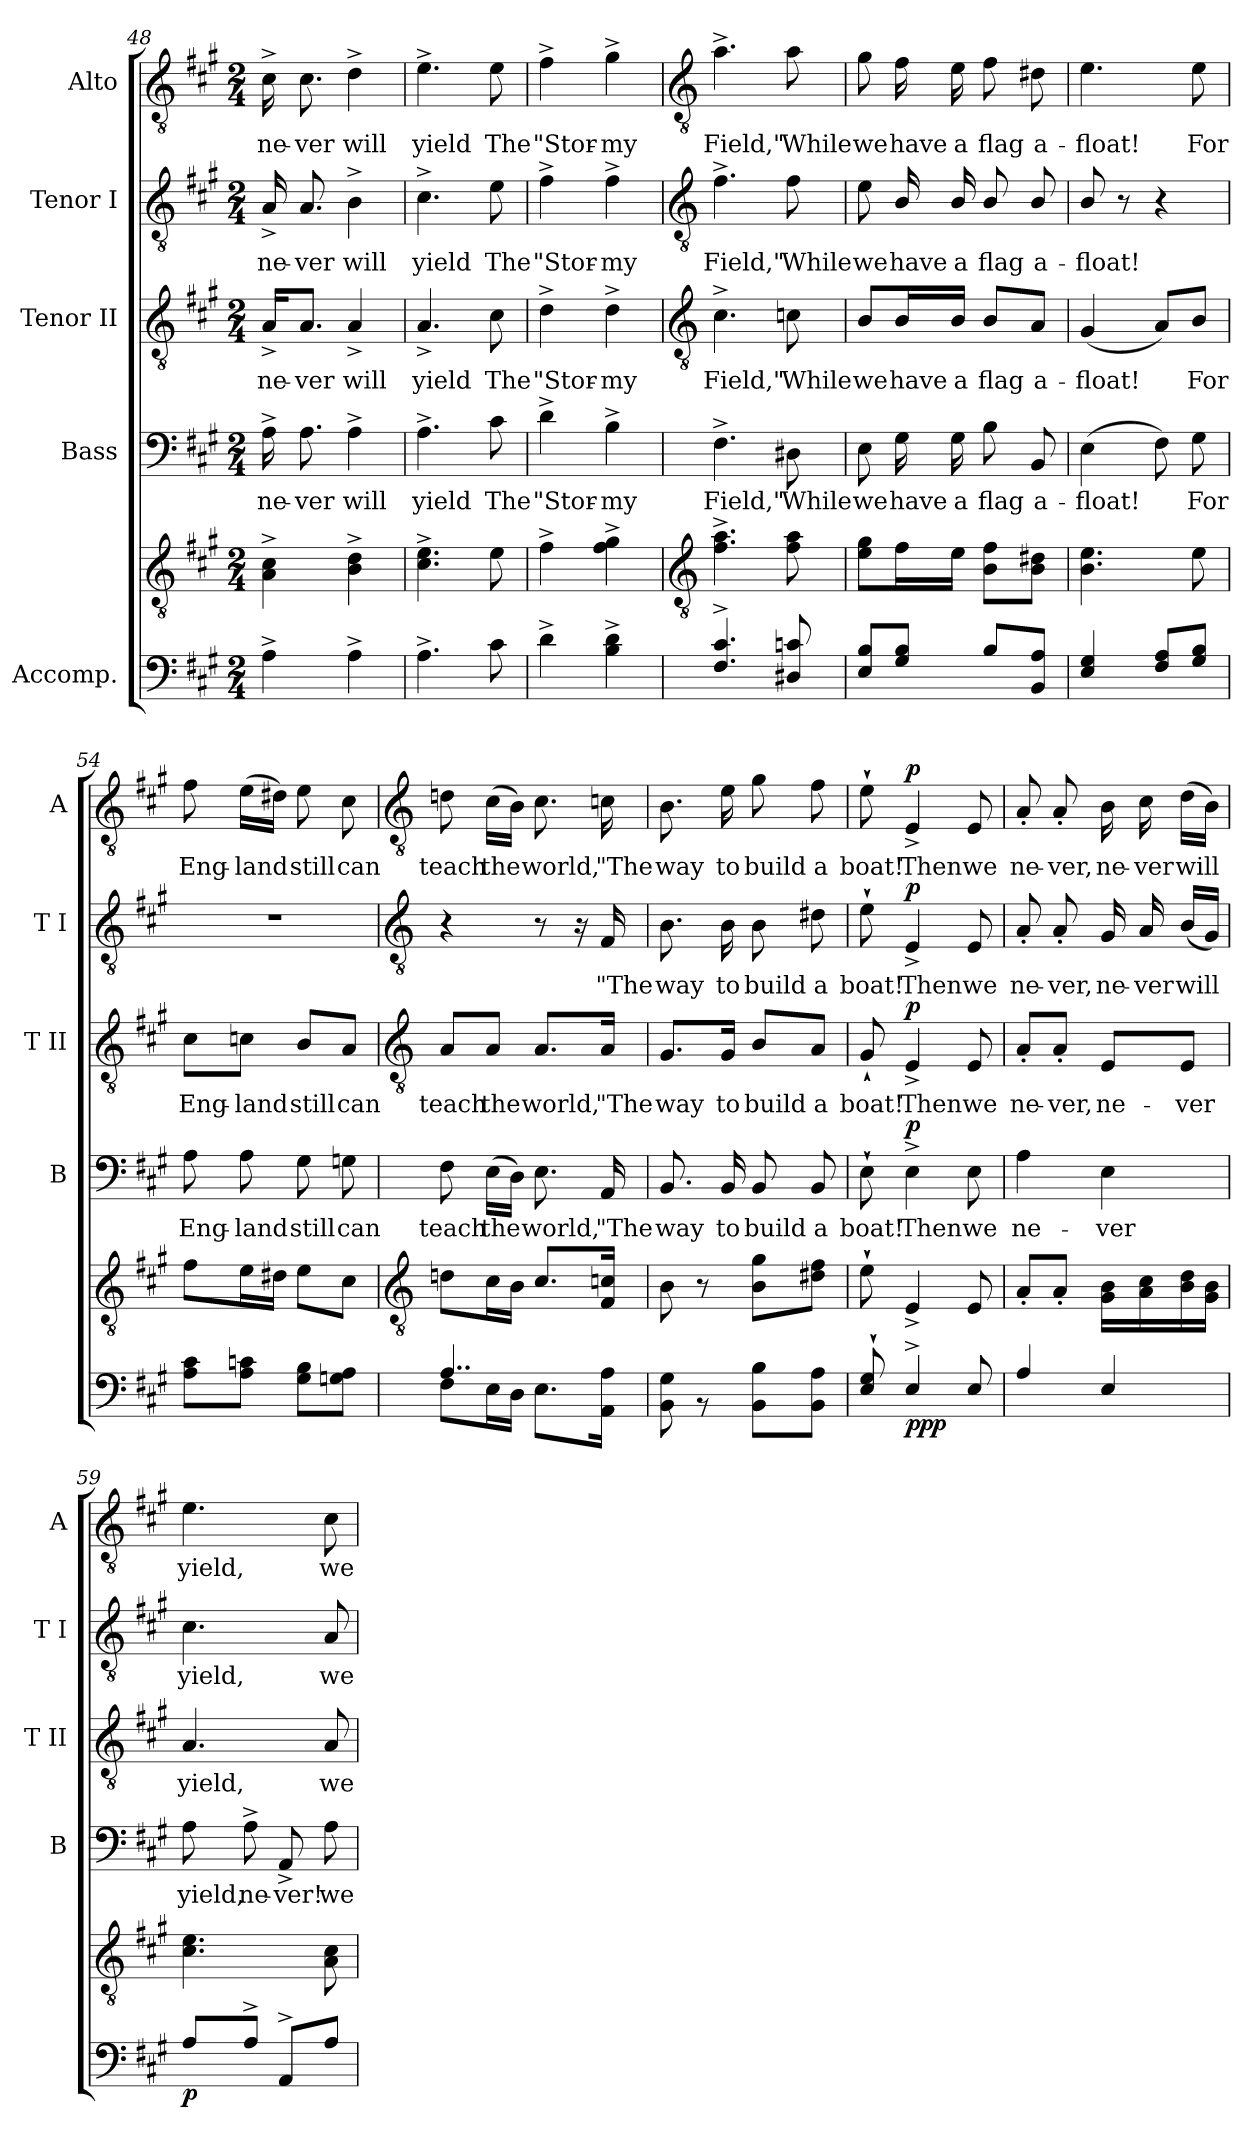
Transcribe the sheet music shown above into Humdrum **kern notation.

**kern	**kern	**dynam	**kern	**text	**dynam	**kern	**text	**dynam	**kern	**text	**dynam	**kern	**text	**dynam
*part5	*part5	*part5	*part4	*part4	*part4	*part3	*part3	*part3	*part2	*part2	*part2	*part1	*part1	*part1
*staff6	*staff5	*staff5/6	*staff4	*staff4	*staff4	*staff3	*staff3	*staff3	*staff2	*staff2	*staff2	*staff1	*staff1	*staff1
*I"Accomp.	*	*	*I"Bass	*	*	*I"Tenor II	*	*	*I"Tenor I	*	*	*I"Alto	*	*
*	*	*	*I'B	*	*	*I'T II	*	*	*I'T I	*	*	*I'A	*	*
*clefF4	*clefGv2	*	*clefF4	*	*	*clefGv2	*	*	*clefGv2	*	*	*clefGv2	*	*
*k[f#c#g#]	*k[f#c#g#]	*	*k[f#c#g#]	*	*	*k[f#c#g#]	*	*	*k[f#c#g#]	*	*	*k[f#c#g#]	*	*
*A:	*A:	*	*A:	*	*	*A:	*	*	*A:	*	*	*A:	*	*
*M2/4	*M2/4	*	*M2/4	*	*	*M2/4	*	*	*M2/4	*	*	*M2/4	*	*
=48	=48	=48	=48	=48	=48	=48	=48	=48	=48	=48	=48	=48	=48	=48
!	!	!	!	!LO:LY:b	!	!	!LO:LY:b	!	!	!LO:LY:b	!	!	!LO:LY:b	!
4A^	4A^ 4c#^	.	16A^	ne-	.	16A^/KL	ne-	.	16A^	ne-	.	16c#^	ne-	.
!	!	!	!	!LO:LY:b	!	!	!LO:LY:b	!	!	!LO:LY:b	!	!	!LO:LY:b	!
.	.	.	8.A	-ver	.	8.A/J	-ver	.	8.A	-ver	.	8.c#	-ver	.
!	!	!	!	!LO:LY:b	!	!	!LO:LY:b	!	!	!LO:LY:b	!	!	!LO:LY:b	!
4A^	4B^ 4d^	.	4A^	will	.	4A^	will	.	4B^	will	.	4d^	will	.
=49	=49	=49	=49	=49	=49	=49	=49	=49	=49	=49	=49	=49	=49	=49
!	!	!	!	!LO:LY:b	!	!	!LO:LY:b	!	!	!LO:LY:b	!	!	!LO:LY:b	!
4.A^	4.c#^ 4.e^	.	4.A^	yield	.	4.A^	yield	.	4.c#^	yield	.	4.e^	yield	.
!	!	!	!	!LO:LY:b	!	!	!LO:LY:b	!	!	!LO:LY:b	!	!	!LO:LY:b	!
8c#	8e	.	8c#	The	.	8c#	The	.	8e	The	.	8e	The	.
=50	=50	=50	=50	=50	=50	=50	=50	=50	=50	=50	=50	=50	=50	=50
!	!	!	!	!LO:LY:b	!	!	!LO:LY:b	!	!	!LO:LY:b	!	!	!LO:LY:b	!
4d^	4f#^	.	4d^	"Stor-	.	4d^	"Stor-	.	4f#^	"Stor-	.	4f#^	"Stor-	.
!	!	!	!	!LO:LY:b	!	!	!LO:LY:b	!	!	!LO:LY:b	!	!	!LO:LY:b	!
4B^ 4d^	4f#^ 4g#^	.	4B^	-my	.	4d^	-my	.	4f#^	-my	.	4g#^	-my	.
!!LO:LB:g=z
=51	=51	=51	=51	=51	=51	=51	=51	=51	=51	=51	=51	=51	=51	=51
*	*clefGv2	*	*	*	*	*clefGv2	*	*	*clefGv2	*	*	*clefGv2	*	*
*^	*	*	*	*	*	*	*	*	*	*	*	*	*	*
!	!LO:N:vis=1	!	!	!	!LO:LY:b	!	!	!LO:LY:b	!	!	!LO:LY:b	!	!	!LO:LY:b	!
4.F#^ 4.c#^	2ryy	4.f#^ 4.a^	.	4.F#^	Field,"	.	4.c#^	Field,"	.	4.f#^	Field,"	.	4.a^	Field,"	.
!	!	!	!	!	!LO:LY:b	!	!	!LO:LY:b	!	!	!LO:LY:b	!	!	!LO:LY:b	!
8D#X 8cn	.	8f# 8a	.	8D#X	While	.	8cn	While	.	8f#	While	.	8a	While	.
=52	=52	=52	=52	=52	=52	=52	=52	=52	=52	=52	=52	=52	=52	=52	=52
!	!LO:N:vis=1	!	!	!	!LO:LY:b	!	!	!LO:LY:b	!	!	!LO:LY:b	!	!	!LO:LY:b	!
8E 8BL	2ryy	8e 8g#L	.	8E	we	.	8B/L	we	.	8e	we	.	8g#	we	.
!	!	!	!	!	!LO:LY:b	!	!	!LO:LY:b	!	!	!LO:LY:b	!	!	!LO:LY:b	!
8G# 8BJ	.	16f#L	.	16G#	have	.	16B/L	have	.	16B/	have	.	16f#	have	.
!	!	!	!	!	!LO:LY:b	!	!	!LO:LY:b	!	!	!LO:LY:b	!	!	!LO:LY:b	!
.	.	16eJJ	.	16G#	a	.	16B/JJ	a	.	16B/	a	.	16e	a	.
!	!	!	!	!	!LO:LY:b	!	!	!LO:LY:b	!	!	!LO:LY:b	!	!	!LO:LY:b	!
8BL	.	8B 8f#L	.	8B	flag	.	8B/L	flag	.	8B/	flag	.	8f#	flag	.
!	!	!	!	!	!LO:LY:b	!	!	!LO:LY:b	!	!	!LO:LY:b	!	!	!LO:LY:b	!
8BB 8AJ	.	8B 8d#XJ	.	8BB	a-	.	8A/J	a-	.	8B/	a-	.	8d#X	a-	.
=53	=53	=53	=53	=53	=53	=53	=53	=53	=53	=53	=53	=53	=53	=53	=53
!	!LO:N:vis=1	!	!	!	!LO:LY:b	!	!	!LO:LY:b	!	!	!LO:LY:b	!	!	!LO:LY:b	!
4E 4G#	2ryy	4.B 4.e	.	(>4E	-float!	.	(<4G#	-float!	.	8B/	-float!	.	4.e	-float!	.
.	.	.	.	.	.	.	.	.	.	8r	.	.	.	.	.
8F# 8AL	.	.	.	8F#)	.	.	8A/L)	.	.	4r	.	.	.	.	.
!	!	!	!	!	!LO:LY:b	!	!	!LO:LY:b	!	!	!	!	!	!LO:LY:b	!
8G# 8BJ	.	8e	.	8G#	For	.	8B/J	For	.	.	.	.	8e	For	.
=54	=54	=54	=54	=54	=54	=54	=54	=54	=54	=54	=54	=54	=54	=54	=54
!	!	!	!	!	!LO:LY:b	!	!	!LO:LY:b	!	!LO:N:vis=1	!	!	!	!LO:LY:b	!
2ryy	8A\ 8c#\L	8f#L	.	8A	Eng-	.	8c#\L	Eng-	.	2r	.	.	8f#	Eng-	.
!	!	!	!	!	!LO:LY:b	!	!	!LO:LY:b	!	!	!	!	!	!LO:LY:b	!
.	8A\ 8cn\J	16eL	.	8A	-land	.	8cn\J	-land	.	.	.	.	(>16eLL	-land	.
.	.	16d#XJJ	.	.	.	.	.	.	.	.	.	.	16d#XJJ)	.	.
!	!	!	!	!	!LO:LY:b	!	!	!LO:LY:b	!	!	!	!	!	!LO:LY:b	!
.	8G#\ 8B\L	8eL	.	8G#	still	.	8B/L	still	.	.	.	.	8e	still	.
!	!	!	!	!	!LO:LY:b	!	!	!LO:LY:b	!	!	!	!	!	!LO:LY:b	!
.	8Gn\ 8A\J	8c#J	.	8Gn	can	.	8A/J	can	.	.	.	.	8c#	can	.
!!LO:LB:g=z
=55	=55	=55	=55	=55	=55	=55	=55	=55	=55	=55	=55	=55	=55	=55	=55
*	*	*clefGv2	*	*	*	*	*clefGv2	*	*	*clefGv2	*	*	*clefGv2	*	*
!	!	!	!	!	!LO:LY:b	!	!	!LO:LY:b	!	!	!	!	!	!LO:LY:b	!
4..A/	8F#\L	8dnL	.	8F#	teach	.	8A/L	teach	.	4r	.	.	8dn	teach	.
!	!	!	!	!	!LO:LY:b	!	!	!LO:LY:b	!	!	!	!	!	!LO:LY:b	!
.	16E\L	16c#L	.	(>16ELL	the	.	8A/J	the	.	.	.	.	(>16c#LL	the	.
.	16D\JJ	16BJJ	.	16DJJ)	.	.	.	.	.	.	.	.	16BJJ)	.	.
!	!	!	!	!	!LO:LY:b	!	!	!LO:LY:b	!	!	!	!	!	!LO:LY:b	!
.	8.E\L	8.c#L	.	8.E	world,	.	8.A/L	world,	.	8r	.	.	8.c#	world,	.
.	.	.	.	.	.	.	.	.	.	16r	.	.	.	.	.
!	!	!	!	!	!LO:LY:b	!	!	!LO:LY:b	!	!	!LO:LY:b	!	!	!LO:LY:b	!
16ryy	16AA\ 16A\J	16F# 16cnJ	.	16AA	"The	.	16A/Jk	"The	.	16F#	"The	.	16cn	"The	.
=56	=56	=56	=56	=56	=56	=56	=56	=56	=56	=56	=56	=56	=56	=56	=56
!LO:N:vis=1	!	!	!	!	!LO:LY:b	!	!	!LO:LY:b	!	!	!LO:LY:b	!	!	!LO:LY:b	!
2ryy	8BB\ 8G#\	8B	.	8.BB	way	.	8.G#/L	way	.	8.B	way	.	8.B	way	.
.	8r	8r	.	.	.	.	.	.	.	.	.	.	.	.	.
!	!	!	!	!	!LO:LY:b	!	!	!LO:LY:b	!	!	!LO:LY:b	!	!	!LO:LY:b	!
.	.	.	.	16BB	to	.	16G#/Jk	to	.	16B	to	.	16e	to	.
!	!	!	!	!	!LO:LY:b	!	!	!LO:LY:b	!	!	!LO:LY:b	!	!	!LO:LY:b	!
.	8BB\ 8B\L	8B 8g#L	.	8BB	build	.	8B/L	build	.	8B	build	.	8g#	build	.
!	!	!	!	!	!LO:LY:b	!	!	!LO:LY:b	!	!	!LO:LY:b	!	!	!LO:LY:b	!
.	8BB\ 8A\J	8d#X 8f#J	.	8BB	a	.	8A/J	a	.	8d#X	a	.	8f#	a	.
=57	=57	=57	=57	=57	=57	=57	=57	=57	=57	=57	=57	=57	=57	=57	=57
!	!LO:N:vis=1	!	!	!	!LO:LY:b	!	!	!LO:LY:b	!	!	!LO:LY:b	!	!	!LO:LY:b	!
8E` 8G#`	2ryy	8e`	.	8E`	boat!	.	8G#`	boat!	.	8e`	boat!	.	8e`	boat!	.
!	!	!	!LO:DY:b=2	!	!LO:LY:b	!	!	!LO:LY:b	!	!	!LO:LY:b	!	!	!LO:LY:b	!
!	!	!	!LO:DY:n=1:b=2	!	!	!	!	!	!	!	!	!	!	!	!
!	!	!	!LO:DY:n=2:b	!	!	!LO:DY:b	!	!	!LO:DY:b	!	!	!LO:DY:b	!	!	!LO:DY:b
4E^	.	4E^	p p p	4E^	Then	p	4E^	Then	p	4E^	Then	p	4E^	Then	p
!	!	!	!	!	!LO:LY:b	!	!	!LO:LY:b	!	!	!LO:LY:b	!	!	!LO:LY:b	!
8E	.	8E	.	8E	we	.	8E	we	.	8E	we	.	8E	we	.
=58	=58	=58	=58	=58	=58	=58	=58	=58	=58	=58	=58	=58	=58	=58	=58
!	!LO:N:vis=1	!	!	!	!LO:LY:b	!	!	!LO:LY:b	!	!	!LO:LY:b	!	!	!LO:LY:b	!
4A	2ryy	8A'L	.	4A	ne-	.	8A'/L	ne-	.	8A'	ne-	.	8A'	ne-	.
!	!	!	!	!	!	!	!	!LO:LY:b	!	!	!LO:LY:b	!	!	!LO:LY:b	!
.	.	8A'J	.	.	.	.	8A'/J	-ver,	.	8A'	-ver,	.	8A'	-ver,	.
!	!	!	!	!	!LO:LY:b	!	!	!LO:LY:b	!	!	!LO:LY:b	!	!	!LO:LY:b	!
4E	.	16G# 16BLL	.	4E	-ver	.	8E/L	ne-	.	16G#	ne-	.	16B	ne-	.
!	!	!	!	!	!	!	!	!	!	!	!LO:LY:b	!	!	!LO:LY:b	!
.	.	16A 16c#	.	.	.	.	.	.	.	16A	-ver	.	16c#	-ver	.
!	!	!	!	!	!	!	!	!LO:LY:b	!	!	!LO:LY:b	!	!	!LO:LY:b	!
.	.	16B 16d	.	.	.	.	8E/J	-ver	.	(<16BLL	will	.	(>16dLL	will	.
.	.	16G# 16BJJ	.	.	.	.	.	.	.	16G#JJ)	.	.	16BJJ)	.	.
=59	=59	=59	=59	=59	=59	=59	=59	=59	=59	=59	=59	=59	=59	=59	=59
!	!LO:N:vis=1	!	!LO:DY:b=2	!	!LO:LY:b	!	!	!LO:LY:b	!	!	!LO:LY:b	!	!	!LO:LY:b	!
8AL	2ryy	4.c# 4.e	p	8A	yield,	.	4.A	yield,	.	4.c#	yield,	.	4.e	yield,	.
!	!	!	!	!	!LO:LY:b	!	!	!	!	!	!	!	!	!	!
8A^J	.	.	.	8A^	ne-	.	.	.	.	.	.	.	.	.	.
!	!	!	!	!	!LO:LY:b	!	!	!	!	!	!	!	!	!	!
8AA^L	.	.	.	8AA^	-ver!	.	.	.	.	.	.	.	.	.	.
!	!	!	!	!	!LO:LY:b	!	!	!LO:LY:b	!	!	!LO:LY:b	!	!	!LO:LY:b	!
8AJ	.	8A 8c#	.	8A	we	.	8A	we	.	8A	we	.	8c#	we	.
*v	*v	*	*	*	*	*	*	*	*	*	*	*	*	*	*
=	=	=	=	=	=	=	=	=	=	=	=	=	=	=
*-	*-	*-	*-	*-	*-	*-	*-	*-	*-	*-	*-	*-	*-	*-
